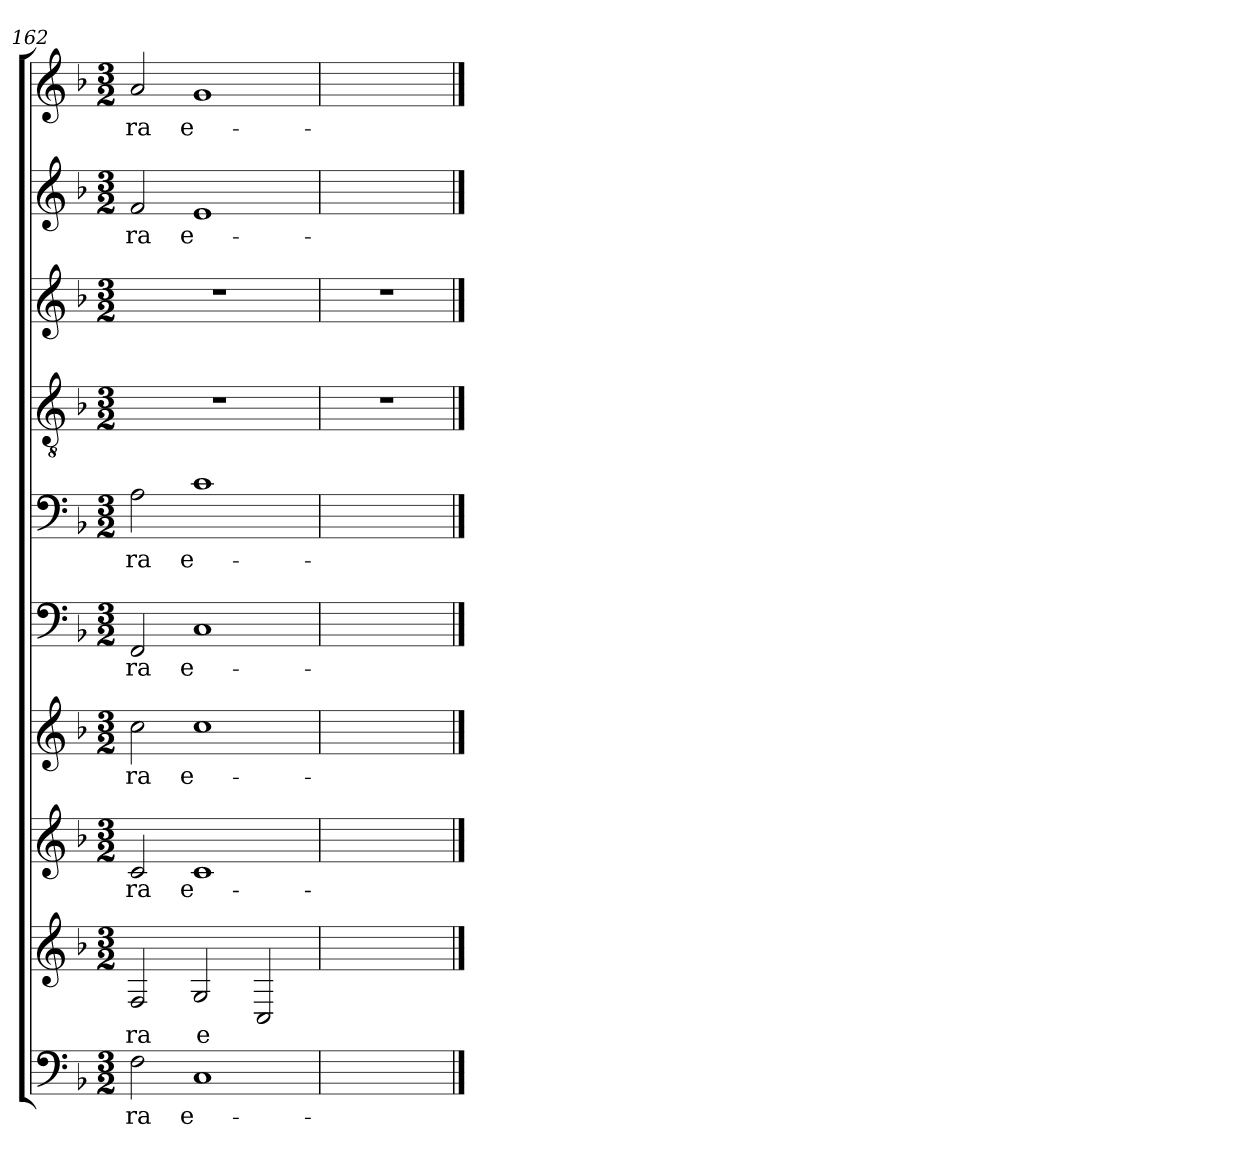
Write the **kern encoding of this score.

**kern	**text	**kern	**text	**kern	**text	**kern	**text	**kern	**text	**kern	**text	**kern	**kern	**kern	**text	**kern	**text
*part10	*part10	*part9	*part9	*part8	*part8	*part7	*part7	*part6	*part6	*part5	*part5	*part4	*part3	*part2	*part2	*part1	*part1
*staff10	*staff10	*staff9	*staff9	*staff8	*staff8	*staff7	*staff7	*staff6	*staff6	*staff5	*staff5	*staff4	*staff3	*staff2	*staff2	*staff1	*staff1
*clefF4	*	*clefG2	*	*clefG2	*	*clefG2	*	*clefF4	*	*clefF4	*	*clefGv2	*clefG2	*clefG2	*	*clefG2	*
*k[b-]	*	*k[b-]	*	*k[b-]	*	*k[b-]	*	*k[b-]	*	*k[b-]	*	*k[b-]	*k[b-]	*k[b-]	*	*k[b-]	*
*F:	*	*F:	*	*F:	*	*F:	*	*F:	*	*F:	*	*F:	*F:	*F:	*	*F:	*
*M3/2	*	*M3/2	*	*M3/2	*	*M3/2	*	*M3/2	*	*M3/2	*	*M3/2	*M3/2	*M3/2	*	*M3/2	*
=162	=162	=162	=162	=162	=162	=162	=162	=162	=162	=162	=162	=162	=162	=162	=162	=162	=162
!	!LO:LY:b	!	!LO:LY:b	!	!LO:LY:b	!	!LO:LY:b	!	!LO:LY:b	!	!LO:LY:b	!	!	!	!LO:LY:b	!	!LO:LY:b
2F\	-ra	2F/	-ra	2c/	-ra	2cc\	ra	2FF/	-ra	2A\	-ra	1.r	1.r	2f/	-ra	2a/	-ra
!	!LO:LY:b	!	!LO:LY:b	!	!LO:LY:b	!	!LO:LY:b	!	!LO:LY:b	!	!LO:LY:b	!	!	!	!LO:LY:b	!	!LO:LY:b
1C	e-	2G/	e	1c	e-	1cc	e-	1C	e-	1c	e-	.	.	1e	e-	1g	e-
!	!	!	!LO:LY:b	!	!	!	!	!	!	!	!	!	!	!	!	!	!
.	.	2C/	­	.	.	.	.	.	.	.	.	.	.	.	.	.	.
=163	=163	=163	=163	=163	=163	=163	=163	=163	=163	=163	=163	=163	=163	=163	=163	=163	=163
!	!LO:LY:b	!	!LO:LY:b	!	!LO:LY:b	!	!LO:LY:b	!	!LO:LY:b	!	!LO:LY:b	!	!	!	!LO:LY:b	!	!LO:LY:b
1.FFyy	-ius.	1.Cyy	ius.	1.cyy	-ius.	1.ccyy	-ius.	1.Fyy	-ius.	1.Ayy	-ius.	1.r	1.r	1.fyy	-ius.	1.ayy	-ius.
==	==	==	==	==	==	==	==	==	==	==	==	==	==	==	==	==	==
*-	*-	*-	*-	*-	*-	*-	*-	*-	*-	*-	*-	*-	*-	*-	*-	*-	*-
